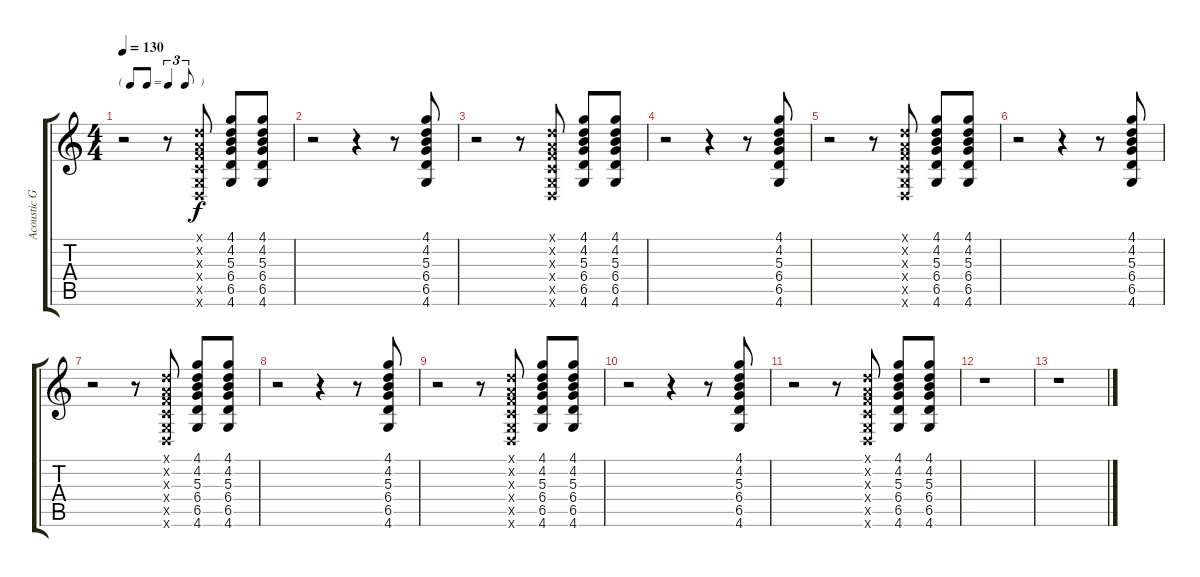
\track ("Acoustic Guitar" "Acoustic G") {instrument acousticguitarsteel}
\staff {score tabs}
\tuning (Eb4 Bb3 Gb3 Db3 Ab2 Eb2) {hide}
\ts (4 4)
\tf triplet8th
\tempo 130
\clef g2
\ks c
r.2{dy f} r.8 (-1.1{x} -1.2{x} -1.3{x} -1.4{x} -1.5{x} -1.6{x}).8 (4.1 4.2 5.3 6.4 6.5 4.6).8 (4.1 4.2 5.3 6.4 6.5 4.6).8 |
r.2 r.4 r.8 (4.1 4.2 5.3 6.4 6.5 4.6).8 |
r.2 r.8 (-1.1{x} -1.2{x} -1.3{x} -1.4{x} -1.5{x} -1.6{x}).8 (4.1 4.2 5.3 6.4 6.5 4.6).8 (4.1 4.2 5.3 6.4 6.5 4.6).8 |
r.2 r.4 r.8 (4.1 4.2 5.3 6.4 6.5 4.6).8 |
r.2 r.8 (-1.1{x} -1.2{x} -1.3{x} -1.4{x} -1.5{x} -1.6{x}).8 (4.1 4.2 5.3 6.4 6.5 4.6).8 (4.1 4.2 5.3 6.4 6.5 4.6).8 |
r.2 r.4 r.8 (4.1 4.2 5.3 6.4 6.5 4.6).8 |
r.2 r.8 (-1.1{x} -1.2{x} -1.3{x} -1.4{x} -1.5{x} -1.6{x}).8 (4.1 4.2 5.3 6.4 6.5 4.6).8 (4.1 4.2 5.3 6.4 6.5 4.6).8 |
r.2 r.4 r.8 (4.1 4.2 5.3 6.4 6.5 4.6).8 |
r.2 r.8 (-1.1{x} -1.2{x} -1.3{x} -1.4{x} -1.5{x} -1.6{x}).8 (4.1 4.2 5.3 6.4 6.5 4.6).8 (4.1 4.2 5.3 6.4 6.5 4.6).8 |
r.2 r.4 r.8 (4.1 4.2 5.3 6.4 6.5 4.6).8 |
r.2 r.8 (-1.1{x} -1.2{x} -1.3{x} -1.4{x} -1.5{x} -1.6{x}).8 (4.1 4.2 5.3 6.4 6.5 4.6).8 (4.1 4.2 5.3 6.4 6.5 4.6).8 |
r.1 |
r.1
